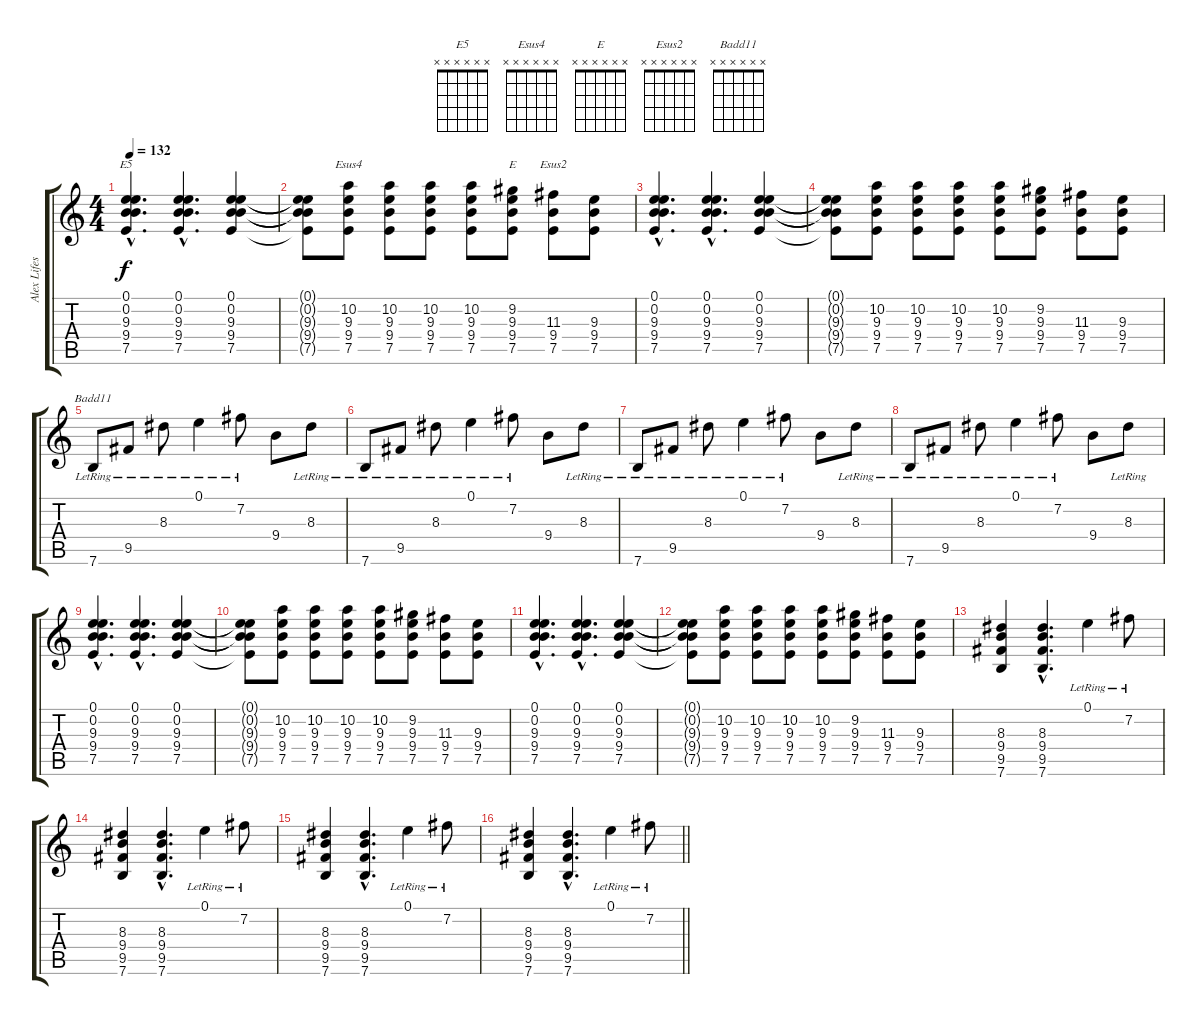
\track ("Alex Lifeson 1" "Alex Lifes") {instrument overdrivenguitar}
\staff {score tabs}
\tuning (E4 B3 G3 D3 A2 E2) {hide}
\chord ("E5" x x x x x x) {firstfret 0}
\chord ("Esus4" x x x x x x) {firstfret 0}
\chord ("E" x x x x x x) {firstfret 0}
\chord ("Esus2" x x x x x x) {firstfret 0}
\chord ("Badd11" x x x x x x) {firstfret 0}
\ts (4 4)
\tempo 132
\clef g2
\ks c
(0.1{hac} 0.2{hac} 9.3{hac} 9.4{hac} 7.5{hac}).4{d ch "E5" dy f} (0.1{hac} 0.2{hac} 9.3{hac} 9.4{hac} 7.5{hac}).4{d} (0.1 0.2 9.3 9.4 7.5).4 |
(0.1{t} 0.2{t} 9.3{t} 9.4{t} 7.5{t}).8 (10.2 9.3 9.4 7.5).8{ch "Esus4"} (10.2 9.3 9.4 7.5).8 (10.2 9.3 9.4 7.5).8 (10.2 9.3 9.4 7.5).8 (9.2 9.3 9.4 7.5).8{ch "E"} (11.3 9.4 7.5).8{ch "Esus2"} (9.3 9.4 7.5).8 |
(0.1{hac} 0.2{hac} 9.3{hac} 9.4{hac} 7.5{hac}).4{d} (0.1{hac} 0.2{hac} 9.3{hac} 9.4{hac} 7.5{hac}).4{d} (0.1 0.2 9.3 9.4 7.5).4 |
(0.1{t} 0.2{t} 9.3{t} 9.4{t} 7.5{t}).8 (10.2 9.3 9.4 7.5).8 (10.2 9.3 9.4 7.5).8 (10.2 9.3 9.4 7.5).8 (10.2 9.3 9.4 7.5).8 (9.2 9.3 9.4 7.5).8 (11.3 9.4 7.5).8 (9.3 9.4 7.5).8 |
7.6{lr}.8{ch "Badd11"} 9.5{lr}.8 8.3{lr}.8 0.1{lr}.4 7.2{lr}.8 9.4.8 8.3{lr}.8 |
7.6{lr}.8 9.5{lr}.8 8.3{lr}.8 0.1{lr}.4 7.2{lr}.8 9.4.8 8.3{lr}.8 |
7.6{lr}.8 9.5{lr}.8 8.3{lr}.8 0.1{lr}.4 7.2{lr}.8 9.4.8 8.3{lr}.8 |
7.6{lr}.8 9.5{lr}.8 8.3{lr}.8 0.1{lr}.4 7.2{lr}.8 9.4.8 8.3{lr}.8 |
(0.1{hac} 0.2{hac} 9.3{hac} 9.4{hac} 7.5{hac}).4{d} (0.1{hac} 0.2{hac} 9.3{hac} 9.4{hac} 7.5{hac}).4{d} (0.1 0.2 9.3 9.4 7.5).4 |
(0.1{t} 0.2{t} 9.3{t} 9.4{t} 7.5{t}).8 (10.2 9.3 9.4 7.5).8 (10.2 9.3 9.4 7.5).8 (10.2 9.3 9.4 7.5).8 (10.2 9.3 9.4 7.5).8 (9.2 9.3 9.4 7.5).8 (11.3 9.4 7.5).8 (9.3 9.4 7.5).8 |
(0.1{hac} 0.2{hac} 9.3{hac} 9.4{hac} 7.5{hac}).4{d} (0.1{hac} 0.2{hac} 9.3{hac} 9.4{hac} 7.5{hac}).4{d} (0.1 0.2 9.3 9.4 7.5).4 |
(0.1{t} 0.2{t} 9.3{t} 9.4{t} 7.5{t}).8 (10.2 9.3 9.4 7.5).8 (10.2 9.3 9.4 7.5).8 (10.2 9.3 9.4 7.5).8 (10.2 9.3 9.4 7.5).8 (9.2 9.3 9.4 7.5).8 (11.3 9.4 7.5).8 (9.3 9.4 7.5).8 |
(8.3 9.4 9.5 7.6).4 (8.3{hac} 9.4{hac} 9.5{hac} 7.6{hac}).4{d} 0.1{lr}.4 7.2{lr}.8 |
(8.3 9.4 9.5 7.6).4 (8.3{hac} 9.4{hac} 9.5{hac} 7.6{hac}).4{d} 0.1{lr}.4 7.2{lr}.8 |
(8.3 9.4 9.5 7.6).4 (8.3{hac} 9.4{hac} 9.5{hac} 7.6{hac}).4{d} 0.1{lr}.4 7.2{lr}.8 |
\barLineRight lightlight
(8.3 9.4 9.5 7.6).4 (8.3{hac} 9.4{hac} 9.5{hac} 7.6{hac}).4{d} 0.1{lr}.4 7.2{lr}.8
